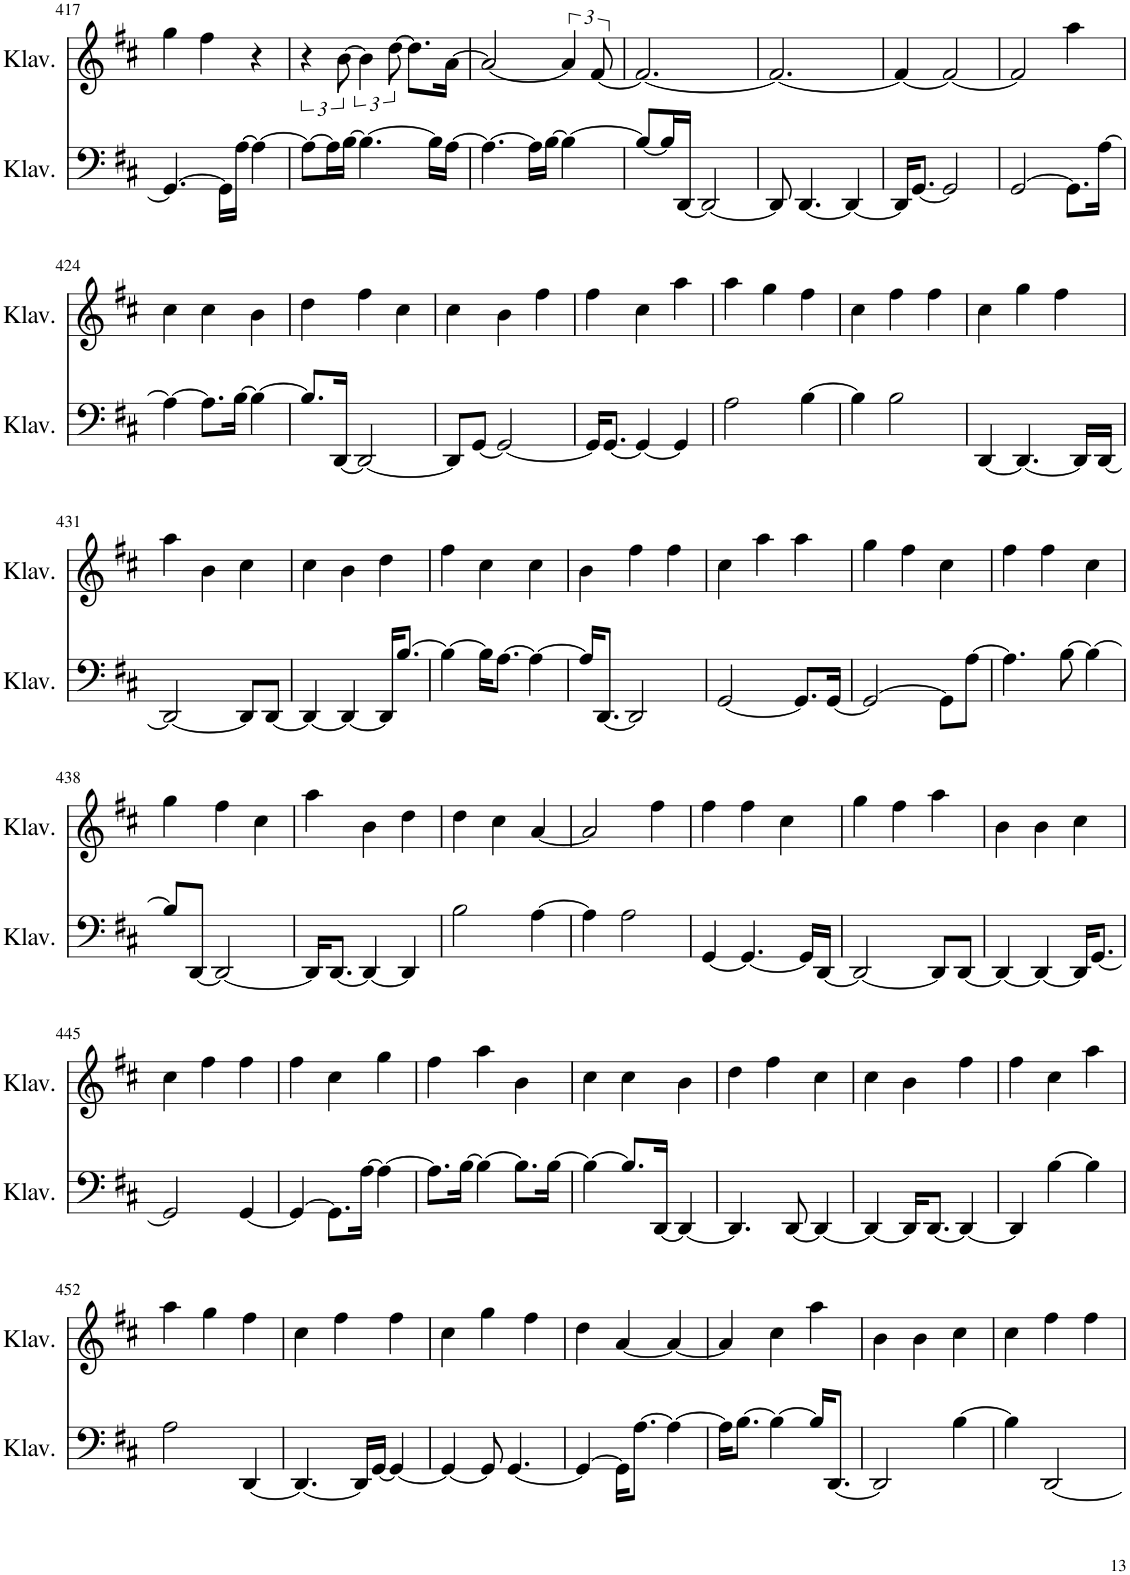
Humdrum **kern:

**kern	**kern
*part2	*part1
*staff2	*staff1
*I"Klavier	*I"Klavier
*I'Klav.	*I'Klav.
!!LO:PB:g=z
*clefF4	*clefG2
*k[f#c#]	*k[f#c#]
*M3/4	*M3/4
=417	=417
4.GG/_	4gg\
.	4ff#\
16GG\LL]	.
[16A\JJ	.
4A\_	4r
=418	=418
8A\L_	6r
16A\L]	.
.	[4b\
[16B\JJ	.
4.B\_	.
.	[12dd\
.	8.dd\L]
16B\LL]	.
[16A\JJ	[16a\Jk
=419	=419
4.A\_	2a/_
16A\LL]	.
[16B\JJ	.
4B\_	6a/]
.	[12f#/
=420	=420
8B/L_	2.f#/_
16B/L]	.
[16DD/JJ	.
2DD/_	.
=421	=421
8DD/]	2.f#/_
[4.DD/	.
4DD/_	.
=422	=422
16DD/KL]	4f#/_
[8.GG/J	.
2GG/]	2f#/_
=423	=423
[2GG/	2f#/]
8.GG\L]	4aa\
[16A\Jk	.
!!LO:LB:g=z
=424	=424
4A\_	4cc#\
8.A\L]	4cc#\
[16B\Jk	.
4B\_	4b\
=425	=425
8.B/L]	4dd\
[16DD/Jk	.
2DD/_	4ff#\
.	4cc#\
=426	=426
8DD/L]	4cc#\
[8GG/J	.
2GG/_	4b\
.	4ff#\
=427	=427
16GG/KL]	4ff#\
[8.GG/J	.
4GG/_	4cc#\
4GG/]	4aa\
=428	=428
2A\	4aa\
.	4gg\
[4B\	4ff#\
=429	=429
4B\]	4cc#\
2B\	4ff#\
.	4ff#\
=430	=430
[4DD/	4cc#\
4.DD/_	4gg\
.	4ff#\
16DD/LL]	.
[16DD/JJ	.
!!LO:LB:g=z
=431	=431
2DD/_	4aa\
.	4b\
8DD/L]	4cc#\
[8DD/J	.
=432	=432
4DD/_	4cc#\
4DD/_	4b\
16DD/KL]	4dd\
[8.B/J	.
=433	=433
4B\_	4ff#\
16B\KL]	4cc#\
[8.A\J	.
4A\_	4cc#\
=434	=434
16A/KL]	4b\
[8.DD/J	.
2DD/]	4ff#\
.	4ff#\
=435	=435
[2GG/	4cc#\
.	4aa\
8.GG/L]	4aa\
[16GG/Jk	.
=436	=436
2GG/_	4gg\
.	4ff#\
8GG\L]	4cc#\
[8A\J	.
=437	=437
4.A\]	4ff#\
.	4ff#\
[8B\	.
4B\_	4cc#\
!!LO:LB:g=z
=438	=438
8B/L]	4gg\
[8DD/J	.
2DD/_	4ff#\
.	4cc#\
=439	=439
16DD/KL]	4aa\
[8.DD/J	.
4DD/_	4b\
4DD/]	4dd\
=440	=440
2B\	4dd\
.	4cc#\
[4A\	[4a/
=441	=441
4A\]	2a/]
2A\	.
.	4ff#\
=442	=442
[4GG/	4ff#\
4.GG/_	4ff#\
.	4cc#\
16GG/LL]	.
[16DD/JJ	.
=443	=443
2DD/_	4gg\
.	4ff#\
8DD/L]	4aa\
[8DD/J	.
=444	=444
4DD/_	4b\
4DD/_	4b\
16DD/KL]	4cc#\
[8.GG/J	.
!!LO:LB:g=z
=445	=445
2GG/]	4cc#\
.	4ff#\
[4GG/	4ff#\
=446	=446
4GG/_	4ff#\
8.GG\L]	4cc#\
[16A\Jk	.
4A\_	4gg\
=447	=447
8.A\L]	4ff#\
[16B\Jk	.
4B\_	4aa\
8.B\L]	4b\
[16B\Jk	.
=448	=448
4B\_	4cc#\
8.B/L]	4cc#\
[16DD/Jk	.
4DD/_	4b\
=449	=449
4.DD/]	4dd\
.	4ff#\
[8DD/	.
4DD/_	4cc#\
=450	=450
4DD/_	4cc#\
16DD/KL]	4b\
[8.DD/J	.
4DD/_	4ff#\
=451	=451
4DD/]	4ff#\
[4B\	4cc#\
4B\]	4aa\
!!LO:LB:g=z
=452	=452
2A\	4aa\
.	4gg\
[4DD/	4ff#\
=453	=453
4.DD/_	4cc#\
.	4ff#\
16DD/LL]	.
[16GG/JJ	.
4GG/_	4ff#\
=454	=454
4GG/_	4cc#\
8GG/]	4gg\
[4.GG/	.
.	4ff#\
=455	=455
4GG/_	4dd\
16GG\KL]	[4a/
[8.A\J	.
4A\_	4a/_
=456	=456
16A\KL]	4a/]
[8.B\J	.
4B\_	4cc#\
16B/KL]	4aa\
[8.DD/J	.
=457	=457
2DD/]	4b\
.	4b\
[4B\	4cc#\
=458	=458
4B\]	4cc#\
[2DD/	4ff#\
.	4ff#\
=	=
*-	*-
